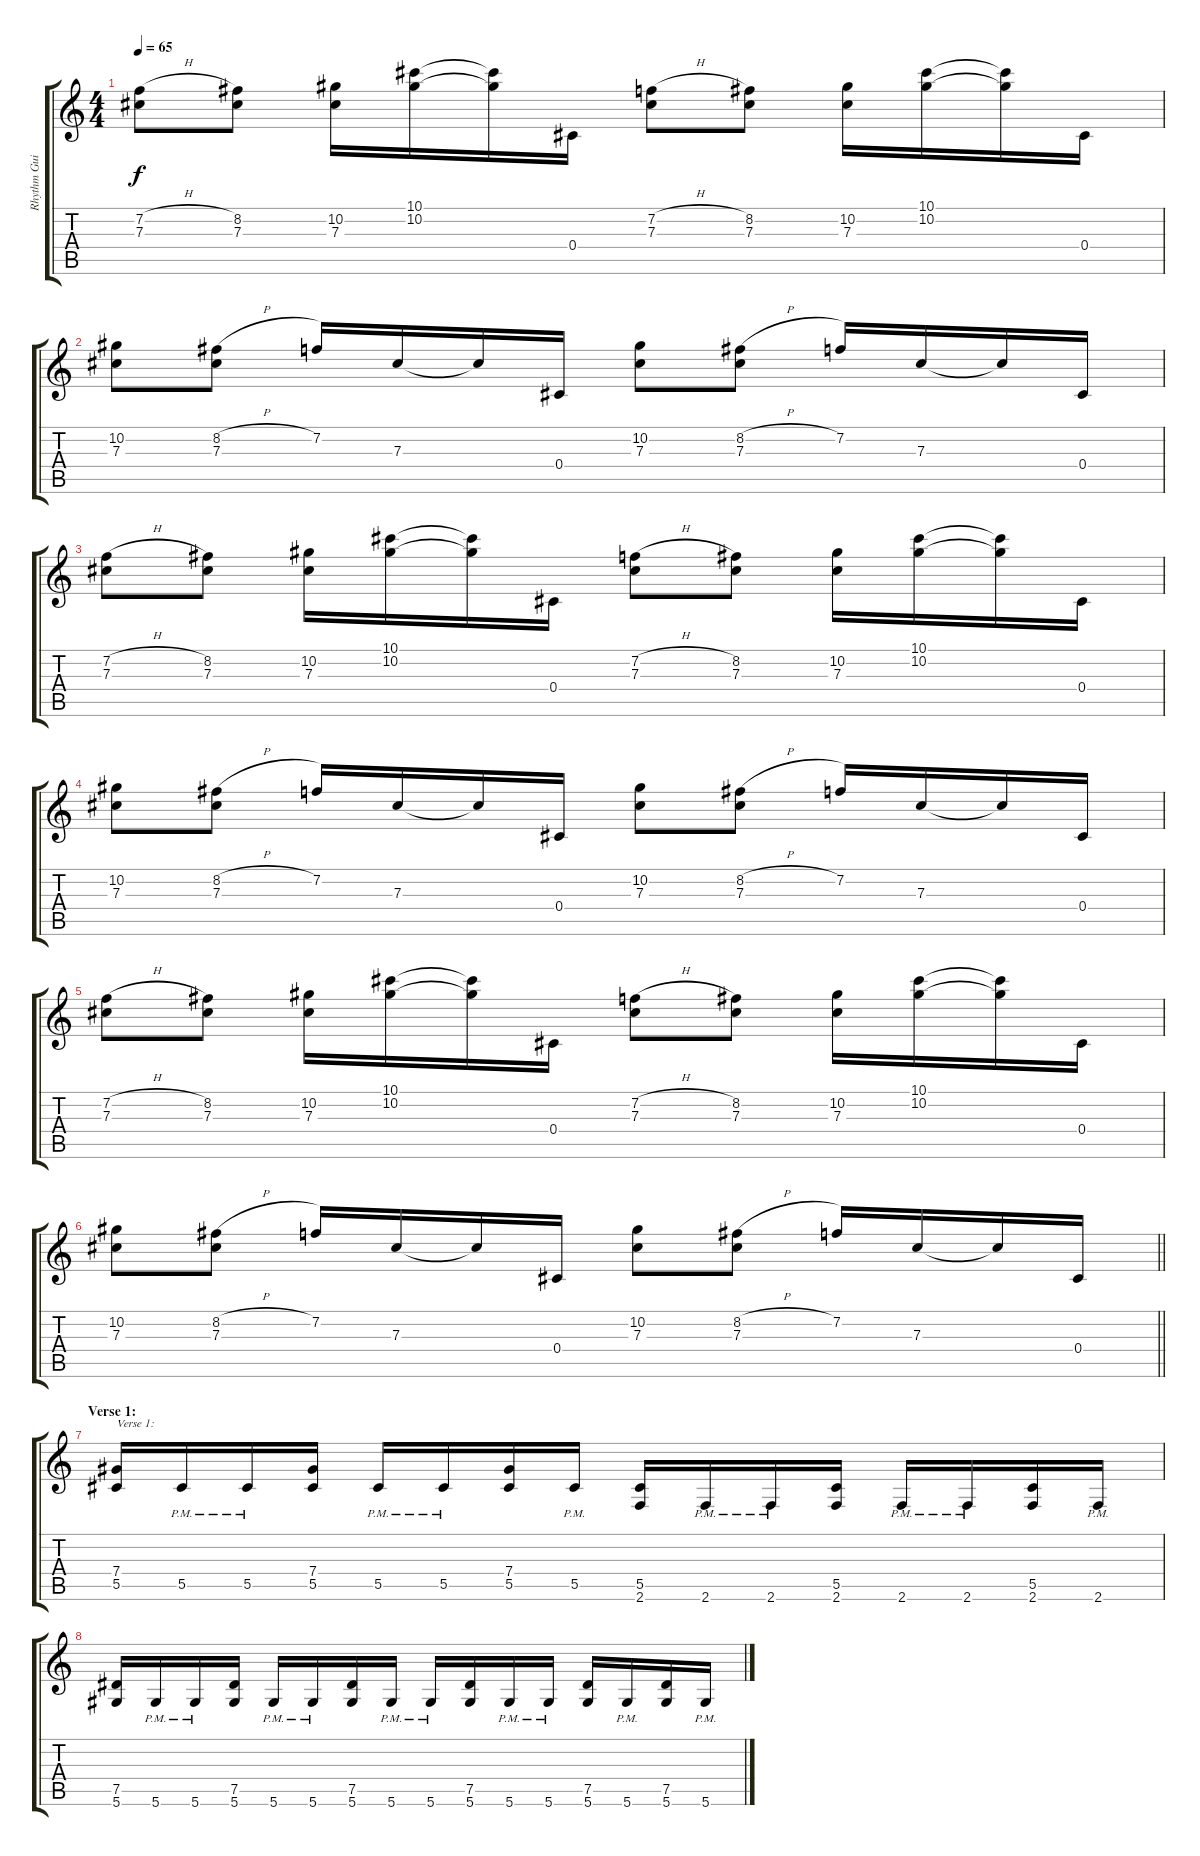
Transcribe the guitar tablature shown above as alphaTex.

\track ("Rhythm Guitar 1" "Rhythm Gui") {instrument distortionguitar}
\staff {score tabs}
\tuning (Eb4 Bb3 Gb3 Db3 Ab2 Eb2) {hide}
\ts (4 4)
\tempo 65
\clef g2
\ks c
(7.2{h} 7.3).8{dy f} (8.2 7.3).8 (10.2 7.3).16 (10.1 10.2).16 (10.1{t} 10.2{t}).16 0.4.16 (7.2{h} 7.3).8 (8.2 7.3).8 (10.2 7.3).16 (10.1 10.2).16 (10.1{t} 10.2{t}).16 0.4.16 |
(10.2 7.3).8 (8.2{h} 7.3).8 7.2.16 7.3.16 7.3{t}.16 0.4.16 (10.2 7.3).8 (8.2{h} 7.3).8 7.2.16 7.3.16 7.3{t}.16 0.4.16 |
(7.2{h} 7.3).8 (8.2 7.3).8 (10.2 7.3).16 (10.1 10.2).16 (10.1{t} 10.2{t}).16 0.4.16 (7.2{h} 7.3).8 (8.2 7.3).8 (10.2 7.3).16 (10.1 10.2).16 (10.1{t} 10.2{t}).16 0.4.16 |
(10.2 7.3).8 (8.2{h} 7.3).8 7.2.16 7.3.16 7.3{t}.16 0.4.16 (10.2 7.3).8 (8.2{h} 7.3).8 7.2.16 7.3.16 7.3{t}.16 0.4.16 |
(7.2{h} 7.3).8 (8.2 7.3).8 (10.2 7.3).16 (10.1 10.2).16 (10.1{t} 10.2{t}).16 0.4.16 (7.2{h} 7.3).8 (8.2 7.3).8 (10.2 7.3).16 (10.1 10.2).16 (10.1{t} 10.2{t}).16 0.4.16 |
\barLineRight lightlight
(10.2 7.3).8 (8.2{h} 7.3).8 7.2.16 7.3.16 7.3{t}.16 0.4.16 (10.2 7.3).8 (8.2{h} 7.3).8 7.2.16 7.3.16 7.3{t}.16 0.4.16 |
\section ("" "Verse 1:")
(7.4 5.5).16{txt "Verse 1:"} 5.5{pm}.16 5.5{pm}.16 (7.4 5.5).16 5.5{pm}.16 5.5{pm}.16 (7.4 5.5).16 5.5{pm}.16 (5.5 2.6).16 2.6{pm}.16 2.6{pm}.16 (5.5 2.6).16 2.6{pm}.16 2.6{pm}.16 (5.5 2.6).16 2.6{pm}.16 |
(7.5 5.6).16 5.6{pm}.16 5.6{pm}.16 (7.5 5.6).16 5.6{pm}.16 5.6{pm}.16 (7.5 5.6).16 5.6{pm}.16 5.6{pm}.16 (7.5 5.6).16 5.6{pm}.16 5.6{pm}.16 (7.5 5.6).16 5.6{pm}.16 (7.5 5.6).16 5.6{pm}.16
